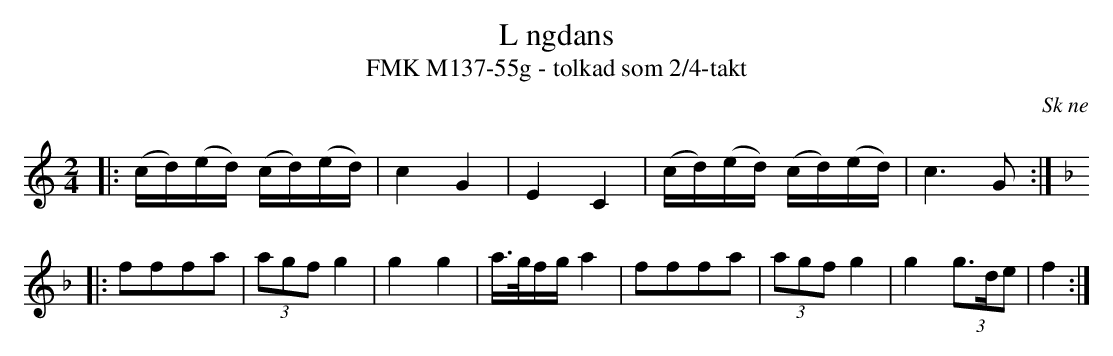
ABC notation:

X:1
T:L ngdans
T:FMK M137-55g - tolkad som 2/4-takt
O:Sk ne
M:2/4
L:1/16
K:C
|: (cd)(ed) (cd)(ed) | c4 G4 | E4 C4 | (cd)(ed) (cd)(ed) | c4>G4 :|
|:[K:F] f2f2f2a2 |(3a2g2f2 g4 | g4 g4 |  a>gfg a4 | f2f2f2a2 |(3a2g2f2 g4 | g4  (3g2>d2e2 | f4  :|
